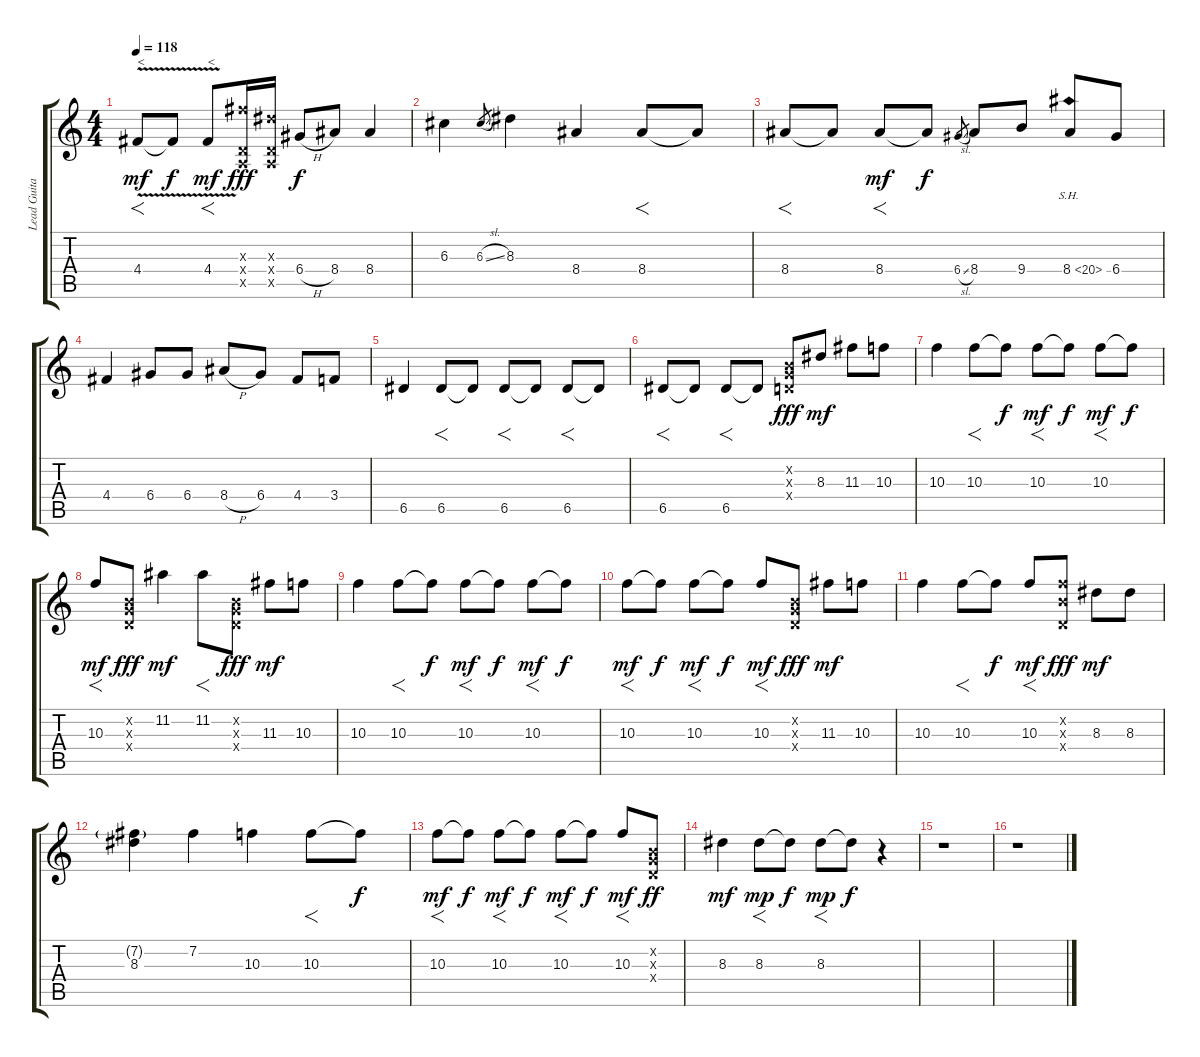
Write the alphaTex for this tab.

\track ("Lead Guitar" "Lead Guita") {instrument distortionguitar}
\staff {score tabs}
\tuning (E4 B3 G3 D3 A2 E2) {hide}
\ts (4 4)
\tempo 118
\clef g2
\ks c
4.4{v}.8{f txt "<" dy mf} 4.4{t}.8{dy f} 4.4{v}.8{f txt "<" dy mf} (11.3{x} 0.4{x} 0.5{x}).16{dy fff} (8.3{x} 0.4{x} 0.5{x}).16 6.4{h}.8{dy f} 8.4.8 8.4.4 |
6.3.4 6.3{sl}.8{gr} 8.3.4 8.4.4 8.4.8{f} 8.4{t}.8 |
8.4.8{f} 8.4{t}.8 8.4.8{f dy mf} 8.4{t}.8{dy f} 6.4{sl}.8{gr} 8.4.8 9.4.8 8.4{sh 12}.8 6.4.8 |
4.4.4 6.4.8 6.4.8 8.4{h}.8 6.4.8 4.4.8 3.4.8 |
6.5.4 6.5.8{f} 6.5{t}.8 6.5.8{f} 6.5{t}.8 6.5.8{f} 6.5{t}.8 |
6.5.8{f} 6.5{t}.8 6.5.8{f} 6.5{t}.8 (0.2{x} 0.3{x} 0.4{x}).8{dy fff} 8.3.8{dy mf} 11.3.8 10.3.8 |
10.3.4 10.3.8{f} 10.3{t}.8{dy f} 10.3.8{f dy mf} 10.3{t}.8{dy f} 10.3.8{f dy mf} 10.3{t}.8{dy f} |
10.3.8{f dy mf} (0.2{x} 0.3{x} 0.4{x}).8{dy fff} 11.2.4{dy mf} 11.2.8{f} (0.2{x} 0.3{x} 0.4{x}).8{dy fff} 11.3.8{dy mf} 10.3.8 |
10.3.4 10.3.8{f} 10.3{t}.8{dy f} 10.3.8{f dy mf} 10.3{t}.8{dy f} 10.3.8{f dy mf} 10.3{t}.8{dy f} |
10.3.8{f dy mf} 10.3{t}.8{dy f} 10.3.8{f dy mf} 10.3{t}.8{dy f} 10.3.8{f dy mf} (0.2{x} 0.3{x} 0.4{x}).8{dy fff} 11.3.8{dy mf} 10.3.8 |
10.3.4 10.3.8{f} 10.3{t}.8{dy f} 10.3.8{f dy mf} (0.2{x} 10.3{x} 0.4{x}).8{dy fff} 8.3.8{dy mf} 8.3.8 |
(7.2{g} 8.3).4 7.2.4 10.3.4 10.3.8{f} 10.3{t}.8{dy f} |
10.3.8{f dy mf} 10.3{t}.8{dy f} 10.3.8{f dy mf} 10.3{t}.8{dy f} 10.3.8{f dy mf} 10.3{t}.8{dy f} 10.3.8{f dy mf} (0.2{x} 0.3{x} 0.4{x}).8{dy ff} |
8.3.4{dy mf} 8.3.8{f dy mp} 8.3{t}.8{dy f} 8.3.8{f dy mp} 8.3{t}.8{dy f} r.4 |
r.1 |
r.1
